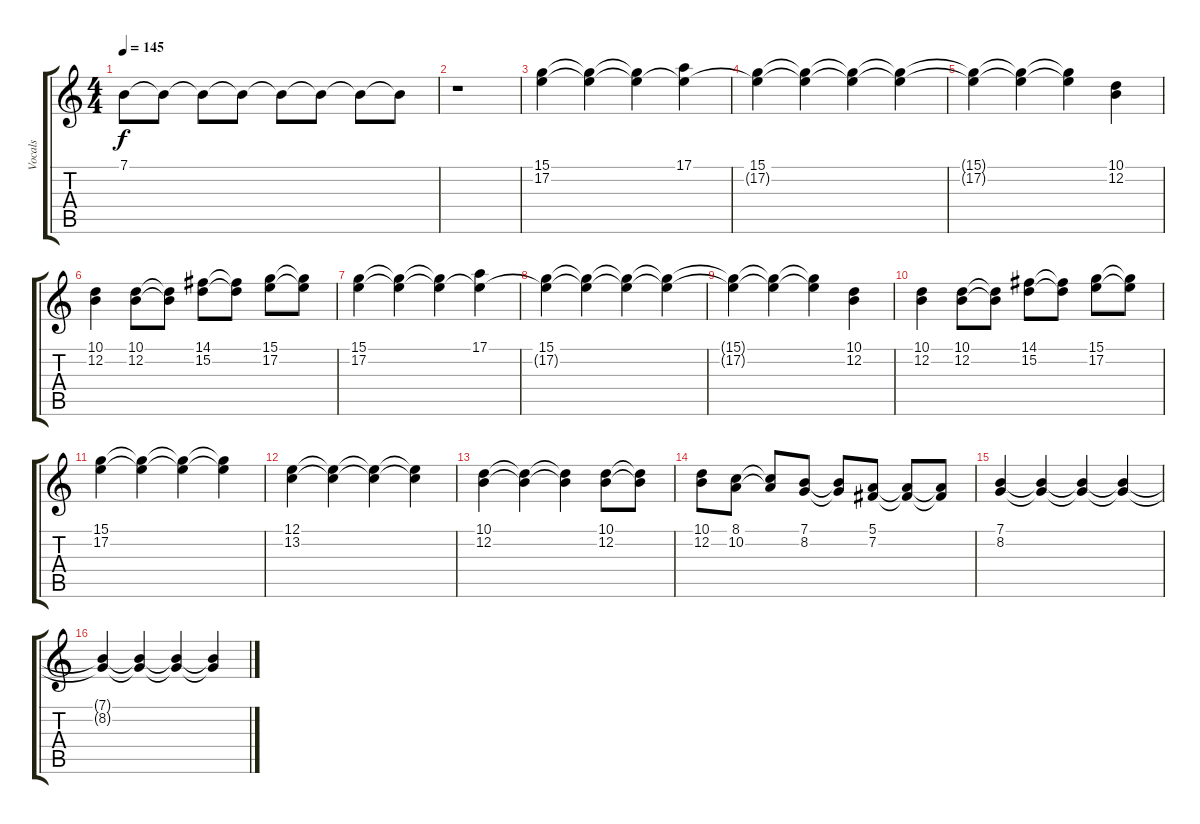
\track ("Vocals" "Vocals") {instrument violin}
\staff {score tabs}
\tuning (E4 B3 G3 D3 A2 E2) {hide}
\ts (4 4)
\tempo 145
\clef g2
\ks c
7.1.8{dy f} 7.1{t}.8 7.1{t}.8 7.1{t}.8 7.1{t}.8 7.1{t}.8 7.1{t}.8 7.1{t}.8 |
r.1 |
(15.1 17.2).4 (15.1{t} 17.2{t}).4 (15.1{t} 17.2{t}).4 (17.1 17.2{t}).4 |
(15.1 17.2{t}).4 (15.1{t} 17.2{t}).4 (15.1{t} 17.2{t}).4 (15.1{t} 17.2{t}).4 |
(15.1{t} 17.2{t}).4 (15.1{t} 17.2{t}).4 (15.1{t} 17.2{t}).4 (10.1 12.2).4 |
(10.1 12.2).4 (10.1 12.2).8 (10.1{t} 12.2{t}).8 (14.1 15.2).8 (14.1{t} 15.2{t}).8 (15.1 17.2).8 (15.1{t} 17.2{t}).8 |
(15.1 17.2).4 (15.1{t} 17.2{t}).4 (15.1{t} 17.2{t}).4 (17.1 17.2{t}).4 |
(15.1 17.2{t}).4 (15.1{t} 17.2{t}).4 (15.1{t} 17.2{t}).4 (15.1{t} 17.2{t}).4 |
(15.1{t} 17.2{t}).4 (15.1{t} 17.2{t}).4 (15.1{t} 17.2{t}).4 (10.1 12.2).4 |
(10.1 12.2).4 (10.1 12.2).8 (10.1{t} 12.2{t}).8 (14.1 15.2).8 (14.1{t} 15.2{t}).8 (15.1 17.2).8 (15.1{t} 17.2{t}).8 |
(15.1 17.2).4 (15.1{t} 17.2{t}).4 (15.1{t} 17.2{t}).4 (15.1{t} 17.2{t}).4 |
(12.1 13.2).4 (12.1{t} 13.2{t}).4 (12.1{t} 13.2{t}).4 (12.1{t} 13.2{t}).4 |
(10.1 12.2).4 (10.1{t} 12.2{t}).4 (10.1{t} 12.2{t}).4 (10.1 12.2).8 (10.1{t} 12.2{t}).8 |
(10.1 12.2).8 (8.1 10.2).8 (8.1{t} 10.2{t}).8 (7.1 8.2).8 (7.1{t} 8.2{t}).8 (5.1 7.2).8 (5.1{t} 7.2{t}).8 (5.1{t} 7.2{t}).8 |
(7.1 8.2).4 (7.1{t} 8.2{t}).4 (7.1{t} 8.2{t}).4 (7.1{t} 8.2{t}).4 |
(7.1{t} 8.2{t}).4 (7.1{t} 8.2{t}).4 (7.1{t} 8.2{t}).4 (7.1{t} 8.2{t}).4
